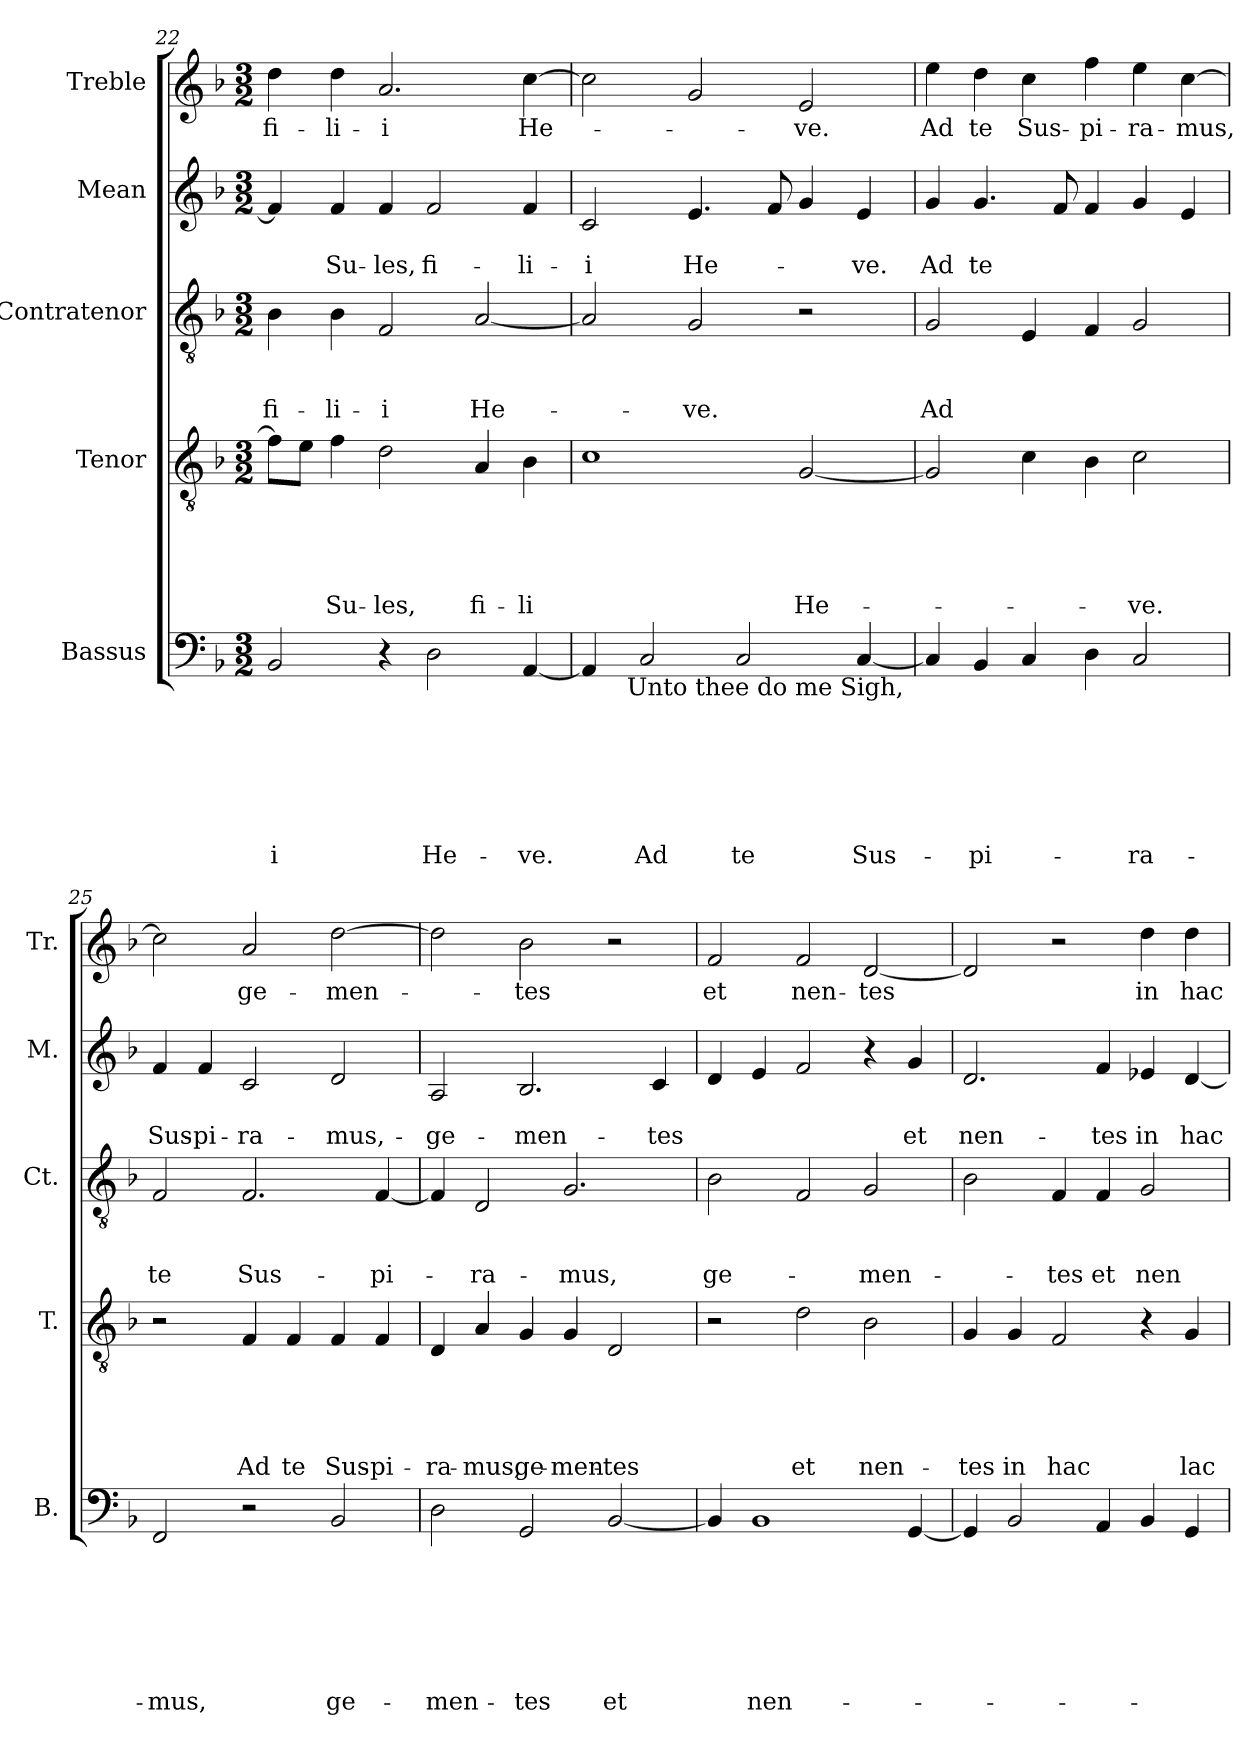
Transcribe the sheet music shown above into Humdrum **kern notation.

**kern	**text	**text	**text	**text	**text	**text	**text	**kern	**text	**text	**text	**text	**text	**kern	**text	**text	**text	**kern	**text	**text	**kern	**text
*part5	*part5	*part5	*part5	*part5	*part5	*part5	*part5	*part4	*part4	*part4	*part4	*part4	*part4	*part3	*part3	*part3	*part3	*part2	*part2	*part2	*part1	*part1
*staff5	*staff5	*staff5	*staff5	*staff5	*staff5	*staff5	*staff5	*staff4	*staff4	*staff4	*staff4	*staff4	*staff4	*staff3	*staff3	*staff3	*staff3	*staff2	*staff2	*staff2	*staff1	*staff1
*I"Bassus	*	*	*	*	*	*	*	*I"Tenor	*	*	*	*	*	*I"Contratenor	*	*	*	*I"Mean	*	*	*I"Treble	*
*I'B.	*	*	*	*	*	*	*	*I'T.	*	*	*	*	*	*I'Ct.	*	*	*	*I'M.	*	*	*I'Tr.	*
*clefF4	*	*	*	*	*	*	*	*clefGv2	*	*	*	*	*	*clefGv2	*	*	*	*clefG2	*	*	*clefG2	*
*k[b-]	*	*	*	*	*	*	*	*k[b-]	*	*	*	*	*	*k[b-]	*	*	*	*k[b-]	*	*	*k[b-]	*
*F:	*	*	*	*	*	*	*	*F:	*	*	*	*	*	*F:	*	*	*	*F:	*	*	*F:	*
*M3/2	*	*	*	*	*	*	*	*M3/2	*	*	*	*	*	*M3/2	*	*	*	*M3/2	*	*	*M3/2	*
=22	=22	=22	=22	=22	=22	=22	=22	=22	=22	=22	=22	=22	=22	=22	=22	=22	=22	=22	=22	=22	=22	=22
!	!	!	!	!	!	!	!LO:LY:b	!	!	!	!	!	!	!	!	!	!LO:LY:b	!	!	!	!	!LO:LY:b
2BB-/	.	.	.	.	.	.	-i	8f\L]	.	.	.	.	.	4B-\	.	.	fi-	4f/]	.	.	4dd\	fi-
.	.	.	.	.	.	.	.	8e\J	.	.	.	.	.	.	.	.	.	.	.	.	.	.
!	!	!	!	!	!	!	!	!	!	!	!	!	!LO:LY:b	!	!	!	!LO:LY:b	!	!	!LO:LY:b	!	!LO:LY:b
.	.	.	.	.	.	.	.	4f\	.	.	.	.	-Su-	4B-\	.	.	-li-	4f/	.	-Su-	4dd\	-li-
!	!	!	!	!	!	!	!	!	!	!	!	!	!LO:LY:b	!	!	!	!LO:LY:b	!	!	!LO:LY:b	!	!LO:LY:b
4r	.	.	.	.	.	.	.	2d\	.	.	.	.	-les,	2F/	.	.	-i	4f/	.	-les,	2.a/	-i
!	!	!	!	!	!	!	!LO:LY:b	!	!	!	!	!	!	!	!	!	!	!	!	!LO:LY:b	!	!
2D\	.	.	.	.	.	.	He-	.	.	.	.	.	.	.	.	.	.	2f/	.	fi-	.	.
!	!	!	!	!	!	!	!	!	!	!	!	!	!LO:LY:b	!	!	!	!LO:LY:b	!	!	!	!	!
.	.	.	.	.	.	.	.	4A/	.	.	.	.	fi-	[<2A/	.	.	He-	.	.	.	.	.
!	!	!	!	!	!	!	!LO:LY:b	!	!	!	!	!	!LO:LY:b	!	!	!	!	!	!	!LO:LY:b	!	!LO:LY:b
[<4AA/	.	.	.	.	.	.	-ve.	4B-\	.	.	.	.	-li	.	.	.	.	4f/	.	-li-	[>4cc\	He-
=23	=23	=23	=23	=23	=23	=23	=23	=23	=23	=23	=23	=23	=23	=23	=23	=23	=23	=23	=23	=23	=23	=23
!	!	!	!	!	!	!	!	!	!	!	!	!	!	!	!	!	!	!	!	!LO:LY:b	!	!
*^	*	*	*	*	*	*	*	*	*	*	*	*	*	*	*	*	*	*	*	*	*	*
4AA/]	8..ryy	.	.	.	.	.	.	.	1c	.	.	.	.	.	2A/]	.	.	.	2c/	.	-i	2cc\]	.
!	!LO:TX:b:t=Unto thee do me Sigh,	!	!	!	!	!	!	!	!	!	!	!	!	!	!	!	!	!	!	!	!	!	!
.	1ryy	.	.	.	.	.	.	.	.	.	.	.	.	.	.	.	.	.	.	.	.	.	.
!	!	!	!	!	!	!	!	!LO:LY:b	!	!	!	!	!	!	!	!	!	!	!	!	!	!	!
2C/	.	.	.	.	.	.	.	Ad	.	.	.	.	.	.	.	.	.	.	.	.	.	.	.
!	!	!	!	!	!	!	!	!	!	!	!	!	!	!	!	!	!	!LO:LY:b	!	!	!LO:LY:b	!	!
.	.	.	.	.	.	.	.	.	.	.	.	.	.	.	2G/	.	.	-ve.	4.e/	.	He-	2g/	.
!	!	!	!	!	!	!	!	!LO:LY:b	!	!	!	!	!	!	!	!	!	!	!	!	!	!	!
2C/	.	.	.	.	.	.	.	te	.	.	.	.	.	.	.	.	.	.	.	.	.	.	.
.	.	.	.	.	.	.	.	.	.	.	.	.	.	.	.	.	.	.	8f/	.	.	.	.
!	!	!	!	!	!	!	!	!	!	!	!	!	!	!LO:LY:b	!	!	!	!	!	!	!	!	!LO:LY:b
.	.	.	.	.	.	.	.	.	[<2G/	.	.	.	.	He-	2r	.	.	.	4g/	.	.	2e/	-ve.
.	4ryy	.	.	.	.	.	.	.	.	.	.	.	.	.	.	.	.	.	.	.	.	.	.
!	!	!	!	!	!	!	!	!LO:LY:b	!	!	!	!	!	!	!	!	!	!	!	!	!LO:LY:b	!	!
[<4C/	.	.	.	.	.	.	.	Sus-	.	.	.	.	.	.	.	.	.	.	4e/	.	-ve.	.	.
.	32ryy	.	.	.	.	.	.	.	.	.	.	.	.	.	.	.	.	.	.	.	.	.	.
=24	=24	=24	=24	=24	=24	=24	=24	=24	=24	=24	=24	=24	=24	=24	=24	=24	=24	=24	=24	=24	=24	=24	=24
!	!	!	!	!	!	!	!	!	!	!	!	!	!	!	!	!	!	!LO:LY:b	!	!	!LO:LY:b	!	!LO:LY:b
*v	*v	*	*	*	*	*	*	*	*	*	*	*	*	*	*	*	*	*	*	*	*	*	*
4C/]	.	.	.	.	.	.	.	2G/]	.	.	.	.	.	2G/	.	.	Ad	4g/	.	Ad	4ee\	Ad
!	!	!	!	!	!	!	!LO:LY:b	!	!	!	!	!	!	!	!	!	!	!	!	!LO:LY:b	!	!LO:LY:b
4BB-/	.	.	.	.	.	.	-pi-	.	.	.	.	.	.	.	.	.	.	4.g/	.	te	4dd\	te
!	!	!	!	!	!	!	!	!	!	!	!	!	!	!	!	!	!	!	!	!	!	!LO:LY:b
4C/	.	.	.	.	.	.	.	4c\	.	.	.	.	.	4E/	.	.	.	.	.	.	4cc\	Sus-
.	.	.	.	.	.	.	.	.	.	.	.	.	.	.	.	.	.	8f/	.	.	.	.
!	!	!	!	!	!	!	!	!	!	!	!	!	!	!	!	!	!	!	!	!	!	!LO:LY:b
4D\	.	.	.	.	.	.	.	4B-\	.	.	.	.	.	4F/	.	.	.	4f/	.	.	4ff\	-pi-
!	!	!	!	!	!	!	!LO:LY:b	!	!	!	!	!	!LO:LY:b	!	!	!	!	!	!	!	!	!LO:LY:b
2C/	.	.	.	.	.	.	-ra-	2c\	.	.	.	.	-ve.	2G/	.	.	.	4g/	.	.	4ee\	-ra-
!	!	!	!	!	!	!	!	!	!	!	!	!	!	!	!	!	!	!	!	!	!	!LO:LY:b
.	.	.	.	.	.	.	.	.	.	.	.	.	.	.	.	.	.	4e/	.	.	[<4cc\	-mus,
!!LO:LB:g=z
=25	=25	=25	=25	=25	=25	=25	=25	=25	=25	=25	=25	=25	=25	=25	=25	=25	=25	=25	=25	=25	=25	=25
!	!	!	!	!	!	!	!LO:LY:b	!	!	!	!	!	!	!	!	!	!LO:LY:b	!	!	!LO:LY:b	!	!
2FF/	.	.	.	.	.	.	-mus,	2r	.	.	.	.	.	2F/	.	.	te	4f/	.	Sus-	2cc\]	.
!	!	!	!	!	!	!	!	!	!	!	!	!	!	!	!	!	!	!	!	!LO:LY:b:rj	!	!
.	.	.	.	.	.	.	.	.	.	.	.	.	.	.	.	.	.	4f/	.	-pi-	.	.
!	!	!	!	!	!	!	!	!	!	!	!	!	!LO:LY:b	!	!	!	!LO:LY:b	!	!	!LO:LY:b	!	!LO:LY:b
2r	.	.	.	.	.	.	.	4F/	.	.	.	.	Ad	2.F/	.	.	Sus-	2c/	.	-ra-	2a/	ge-
!	!	!	!	!	!	!	!	!	!	!	!	!	!LO:LY:b	!	!	!	!	!	!	!	!	!
.	.	.	.	.	.	.	.	4F/	.	.	.	.	te	.	.	.	.	.	.	.	.	.
!	!	!	!	!	!	!	!LO:LY:b	!	!	!	!	!	!LO:LY:b	!	!	!	!	!	!	!LO:LY:b	!	!LO:LY:b
2BB-/	.	.	.	.	.	.	ge-	4F/	.	.	.	.	Sus-	.	.	.	.	2d/	.	-mus,-	[>2dd\	-men-
!	!	!	!	!	!	!	!	!	!	!	!	!	!LO:LY:b:rj	!	!	!	!LO:LY:b	!	!	!	!	!
.	.	.	.	.	.	.	.	4F/	.	.	.	.	-pi-	[<4F/	.	.	-pi-	.	.	.	.	.
=26	=26	=26	=26	=26	=26	=26	=26	=26	=26	=26	=26	=26	=26	=26	=26	=26	=26	=26	=26	=26	=26	=26
!	!	!	!	!	!	!	!LO:LY:b	!	!	!	!	!	!LO:LY:b	!	!	!	!	!	!	!LO:LY:b	!	!
2D\	.	.	.	.	.	.	-men-	4D/	.	.	.	.	-ra-	4F/]	.	.	.	2A/	.	-ge-	2dd\]	.
!	!	!	!	!	!	!	!	!	!	!	!	!	!LO:LY:b	!	!	!	!LO:LY:b	!	!	!	!	!
.	.	.	.	.	.	.	.	4A/	.	.	.	.	-mus,	2D/	.	.	-ra-	.	.	.	.	.
!	!	!	!	!	!	!	!LO:LY:b	!	!	!	!	!	!LO:LY:b	!	!	!	!	!	!	!LO:LY:b	!	!LO:LY:b
2GG/	.	.	.	.	.	.	-tes	4G/	.	.	.	.	ge-	.	.	.	.	2.B-/	.	-men-	2b-\	-tes
!	!	!	!	!	!	!	!	!	!	!	!	!	!LO:LY:b	!	!	!	!LO:LY:b	!	!	!	!	!
.	.	.	.	.	.	.	.	4G/	.	.	.	.	-men-	2.G/	.	.	-mus,	.	.	.	.	.
!	!	!	!	!	!	!	!LO:LY:b	!	!	!	!	!	!LO:LY:b:rj	!	!	!	!	!	!	!	!	!
[<2BB-/	.	.	.	.	.	.	et	2D/	.	.	.	.	-tes	.	.	.	.	.	.	.	2r	.
!	!	!	!	!	!	!	!	!	!	!	!	!	!	!	!	!	!	!	!	!LO:LY:b	!	!
.	.	.	.	.	.	.	.	.	.	.	.	.	.	.	.	.	.	4c/	.	-tes	.	.
=27	=27	=27	=27	=27	=27	=27	=27	=27	=27	=27	=27	=27	=27	=27	=27	=27	=27	=27	=27	=27	=27	=27
!	!	!	!	!	!	!	!	!	!	!	!	!	!	!	!	!	!LO:LY:b	!	!	!	!	!LO:LY:b
4BB-/]	.	.	.	.	.	.	.	2r	.	.	.	.	.	2B-\	.	.	ge-	4d/	.	.	2f/	et
!	!	!	!	!	!	!	!LO:LY:b	!	!	!	!	!	!	!	!	!	!	!	!	!	!	!
1BB-	.	.	.	.	.	.	nen-	.	.	.	.	.	.	.	.	.	.	4e/	.	.	.	.
!	!	!	!	!	!	!	!	!	!	!	!	!	!LO:LY:b	!	!	!	!	!	!	!	!	!LO:LY:b
.	.	.	.	.	.	.	.	2d\	.	.	.	.	et	2F/	.	.	.	2f/	.	.	2f/	nen-
!	!	!	!	!	!	!	!	!	!	!	!	!	!LO:LY:b	!	!	!	!LO:LY:b	!	!	!	!	!LO:LY:b
.	.	.	.	.	.	.	.	2B-\	.	.	.	.	nen-	2G/	.	.	-men-	4r	.	.	[<2d/	-tes
!	!	!	!	!	!	!	!	!	!	!	!	!	!	!	!	!	!	!	!	!LO:LY:b	!	!
[<4GG/	.	.	.	.	.	.	.	.	.	.	.	.	.	.	.	.	.	4g/	.	et	.	.
=28	=28	=28	=28	=28	=28	=28	=28	=28	=28	=28	=28	=28	=28	=28	=28	=28	=28	=28	=28	=28	=28	=28
!	!	!	!	!	!	!	!	!	!	!	!	!	!LO:LY:b	!	!	!	!	!	!	!LO:LY:b	!	!
4GG/]	.	.	.	.	.	.	.	4G/	.	.	.	.	-tes	2B-\	.	.	.	2.d/	.	nen-	2d/]	.
!	!	!	!	!	!	!	!	!	!	!	!	!	!LO:LY:b	!	!	!	!	!	!	!	!	!
2BB-/	.	.	.	.	.	.	.	4G/	.	.	.	.	in	.	.	.	.	.	.	.	.	.
!	!	!	!	!	!	!	!	!	!	!	!	!	!LO:LY:b	!	!	!	!LO:LY:b	!	!	!	!	!
.	.	.	.	.	.	.	.	2F/	.	.	.	.	hac	4F/	.	.	-tes	.	.	.	2r	.
!	!	!	!	!	!	!	!	!	!	!	!	!	!	!	!	!	!LO:LY:b	!	!	!LO:LY:b	!	!
4AA/	.	.	.	.	.	.	.	.	.	.	.	.	.	4F/	.	.	et	4f/	.	-tes	.	.
!	!	!	!	!	!	!	!	!	!	!	!	!	!	!	!	!	!LO:LY:b	!	!	!LO:LY:b	!	!LO:LY:b
4BB-/	.	.	.	.	.	.	.	4r	.	.	.	.	.	2G/	.	.	nen-	4e-/	.	in	4dd\	in
!	!	!	!	!	!	!	!	!	!	!	!	!	!LO:LY:b	!	!	!	!	!	!	!LO:LY:b	!	!LO:LY:b
4GG/	.	.	.	.	.	.	.	4G/	.	.	.	.	lac-	.	.	.	.	[<4d/	.	hac	4dd\	hac
=	=	=	=	=	=	=	=	=	=	=	=	=	=	=	=	=	=	=	=	=	=	=
*-	*-	*-	*-	*-	*-	*-	*-	*-	*-	*-	*-	*-	*-	*-	*-	*-	*-	*-	*-	*-	*-	*-
